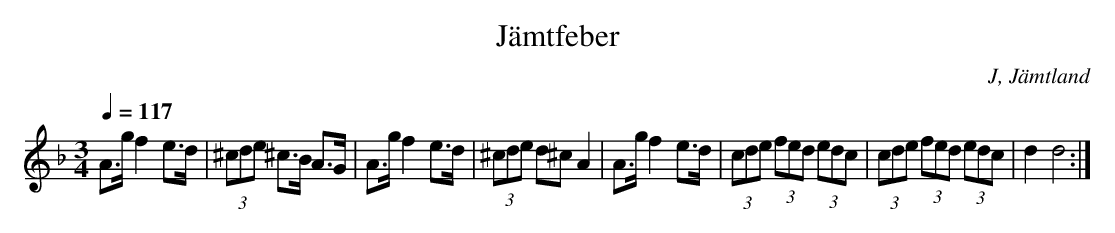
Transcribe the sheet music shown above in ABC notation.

X:1
T: Jämtfeber
O: J, Jämtland
M:3/4
L:1/8
Q:1/4=117
K:Dm
A>g f2 e>d|(3^cde ^c>B A>G|A>g f2 e>d|(3^cde d^c A2|A>g f2 e>d|(3cde (3fed (3edc|(3cde (3fed (3edc|d2 d4 :|
